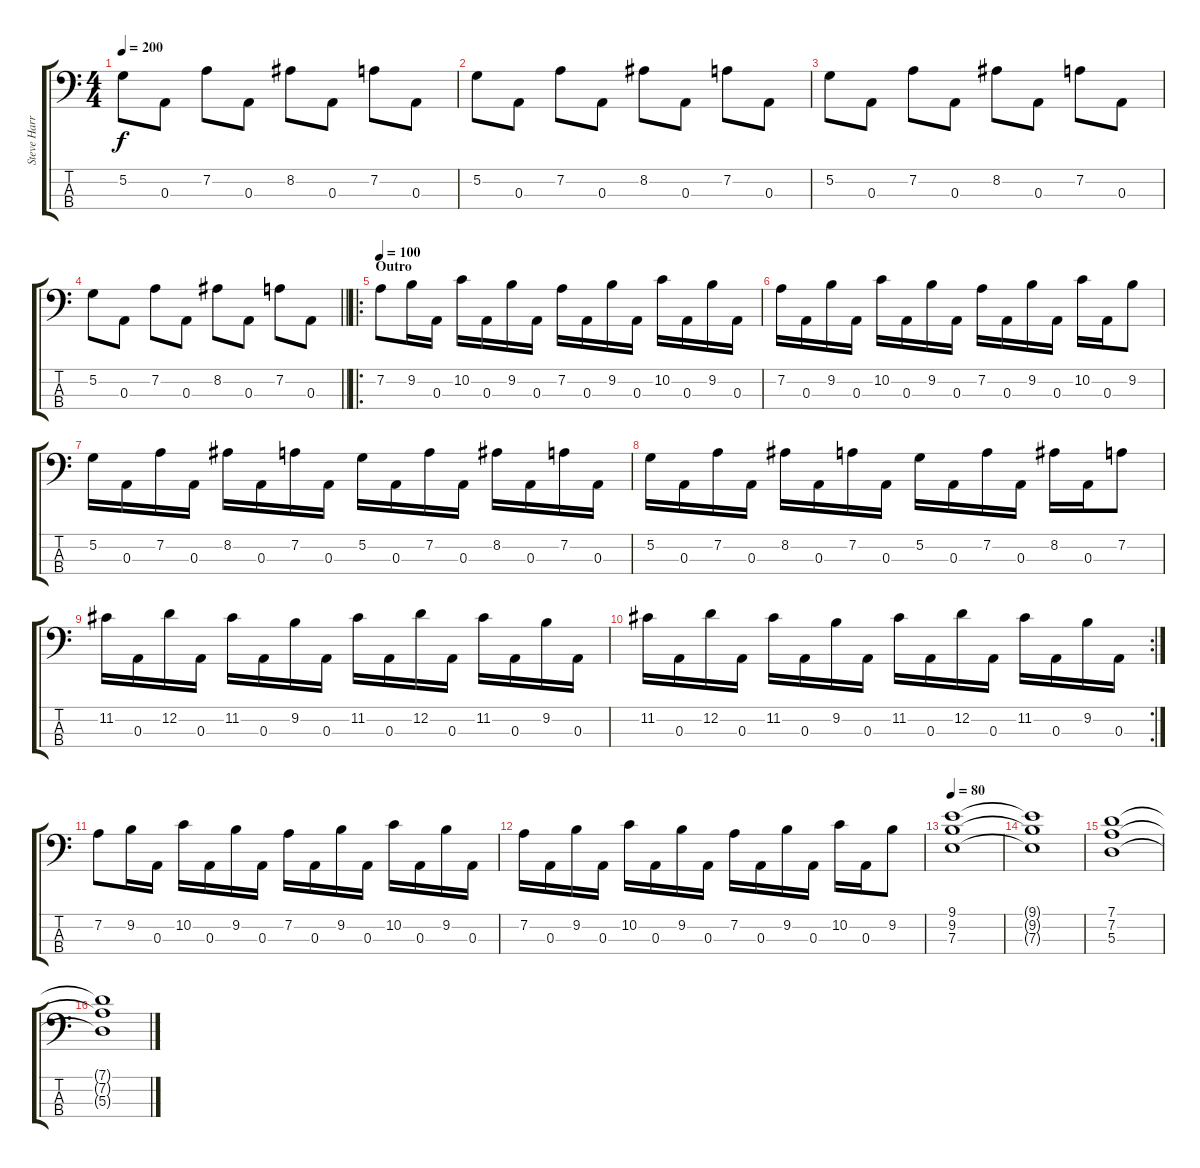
\track ("Steve Harris" "Steve Harr") {instrument electricbassfinger}
\staff {score tabs}
\tuning (G2 D2 A1 E1) {hide}
\ts (4 4)
\tempo 200
\clef f4
\ks c
5.2.8{dy f} 0.3.8 7.2.8 0.3.8 8.2.8 0.3.8 7.2.8 0.3.8 |
5.2.8 0.3.8 7.2.8 0.3.8 8.2.8 0.3.8 7.2.8 0.3.8 |
5.2.8 0.3.8 7.2.8 0.3.8 8.2.8 0.3.8 7.2.8 0.3.8 |
\barLineRight lightlight
5.2.8 0.3.8 7.2.8 0.3.8 8.2.8 0.3.8 7.2.8 0.3.8 |
\ro
\section ("" "Outro")
\tempo 100
7.2.8 9.2.16 0.3.16 10.2.16 0.3.16 9.2.16 0.3.16 7.2.16 0.3.16 9.2.16 0.3.16 10.2.16 0.3.16 9.2.16 0.3.16 |
7.2.16 0.3.16 9.2.16 0.3.16 10.2.16 0.3.16 9.2.16 0.3.16 7.2.16 0.3.16 9.2.16 0.3.16 10.2.16 0.3.16 9.2.8 |
5.2.16 0.3.16 7.2.16 0.3.16 8.2.16 0.3.16 7.2.16 0.3.16 5.2.16 0.3.16 7.2.16 0.3.16 8.2.16 0.3.16 7.2.16 0.3.16 |
5.2.16 0.3.16 7.2.16 0.3.16 8.2.16 0.3.16 7.2.16 0.3.16 5.2.16 0.3.16 7.2.16 0.3.16 8.2.16 0.3.16 7.2.8 |
11.2.16 0.3.16 12.2.16 0.3.16 11.2.16 0.3.16 9.2.16 0.3.16 11.2.16 0.3.16 12.2.16 0.3.16 11.2.16 0.3.16 9.2.16 0.3.16 |
\rc 2
11.2.16 0.3.16 12.2.16 0.3.16 11.2.16 0.3.16 9.2.16 0.3.16 11.2.16 0.3.16 12.2.16 0.3.16 11.2.16 0.3.16 9.2.16 0.3.16 |
7.2.8 9.2.16 0.3.16 10.2.16 0.3.16 9.2.16 0.3.16 7.2.16 0.3.16 9.2.16 0.3.16 10.2.16 0.3.16 9.2.16 0.3.16 |
7.2.16 0.3.16 9.2.16 0.3.16 10.2.16 0.3.16 9.2.16 0.3.16 7.2.16 0.3.16 9.2.16 0.3.16 10.2.16 0.3.16 9.2.8 |
\tempo 80
(9.1 9.2 7.3).1 |
(9.1{t} 9.2{t} 7.3{t}).1 |
(7.1 7.2 5.3).1 |
(7.1{t} 7.2{t} 5.3{t}).1
